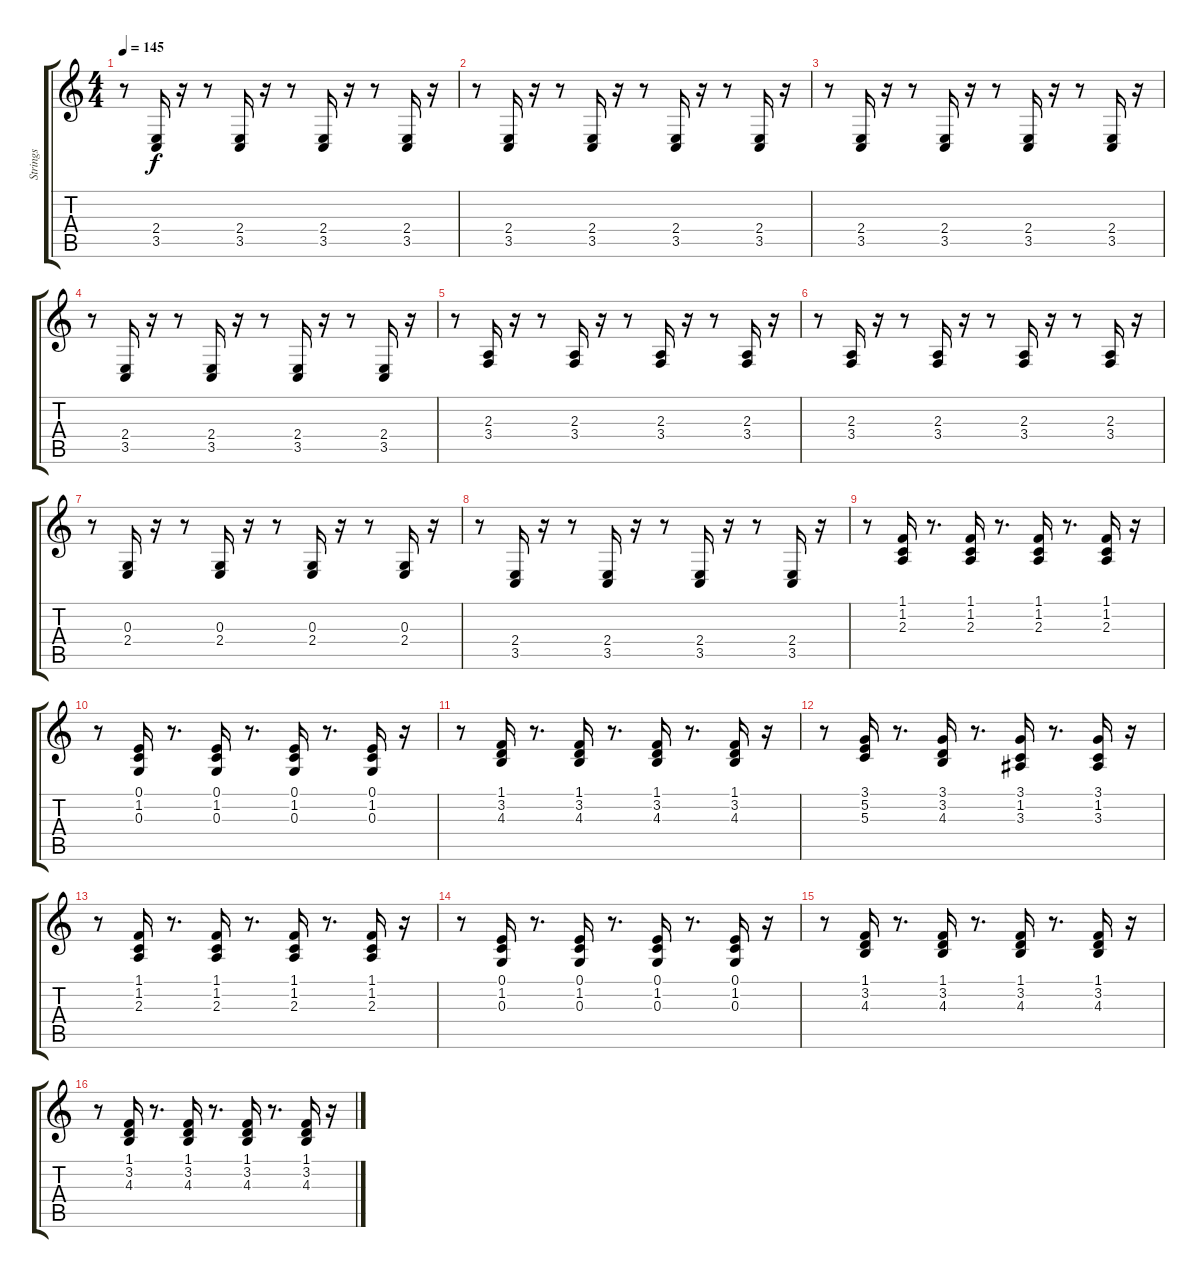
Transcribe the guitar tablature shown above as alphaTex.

\track ("Strings" "Strings") {instrument stringensemble1}
\staff {score tabs}
\tuning (E4 B3 G3 D3 A2 E2) {hide}
\ts (4 4)
\tempo 145
\clef g2
\ks c
r.8{dy f} (2.4 3.5).16 r.16 r.8 (2.4 3.5).16 r.16 r.8 (2.4 3.5).16 r.16 r.8 (2.4 3.5).16 r.16 |
r.8 (2.4 3.5).16 r.16 r.8 (2.4 3.5).16 r.16 r.8 (2.4 3.5).16 r.16 r.8 (2.4 3.5).16 r.16 |
r.8 (2.4 3.5).16 r.16 r.8 (2.4 3.5).16 r.16 r.8 (2.4 3.5).16 r.16 r.8 (2.4 3.5).16 r.16 |
r.8 (2.4 3.5).16 r.16 r.8 (2.4 3.5).16 r.16 r.8 (2.4 3.5).16 r.16 r.8 (2.4 3.5).16 r.16 |
r.8 (2.3 3.4).16 r.16 r.8 (2.3 3.4).16 r.16 r.8 (2.3 3.4).16 r.16 r.8 (2.3 3.4).16 r.16 |
r.8 (2.3 3.4).16 r.16 r.8 (2.3 3.4).16 r.16 r.8 (2.3 3.4).16 r.16 r.8 (2.3 3.4).16 r.16 |
r.8 (0.3 2.4).16 r.16 r.8 (0.3 2.4).16 r.16 r.8 (0.3 2.4).16 r.16 r.8 (0.3 2.4).16 r.16 |
r.8 (2.4 3.5).16 r.16 r.8 (2.4 3.5).16 r.16 r.8 (2.4 3.5).16 r.16 r.8 (2.4 3.5).16 r.16 |
r.8 (1.1 1.2 2.3).16 r.8{d} (1.1 1.2 2.3).16 r.8{d} (1.1 1.2 2.3).16 r.8{d} (1.1 1.2 2.3).16 r.16 |
r.8 (0.1 1.2 0.3).16 r.8{d} (0.1 1.2 0.3).16 r.8{d} (0.1 1.2 0.3).16 r.8{d} (0.1 1.2 0.3).16 r.16 |
r.8 (1.1 3.2 4.3).16 r.8{d} (1.1 3.2 4.3).16 r.8{d} (1.1 3.2 4.3).16 r.8{d} (1.1 3.2 4.3).16 r.16 |
r.8 (3.1 5.2 5.3).16 r.8{d} (3.1 3.2 4.3).16 r.8{d} (3.1 1.2 3.3).16 r.8{d} (3.1 1.2 3.3).16 r.16 |
r.8 (1.1 1.2 2.3).16 r.8{d} (1.1 1.2 2.3).16 r.8{d} (1.1 1.2 2.3).16 r.8{d} (1.1 1.2 2.3).16 r.16 |
r.8 (0.1 1.2 0.3).16 r.8{d} (0.1 1.2 0.3).16 r.8{d} (0.1 1.2 0.3).16 r.8{d} (0.1 1.2 0.3).16 r.16 |
r.8 (1.1 3.2 4.3).16 r.8{d} (1.1 3.2 4.3).16 r.8{d} (1.1 3.2 4.3).16 r.8{d} (1.1 3.2 4.3).16 r.16 |
r.8 (1.1 3.2 4.3).16 r.8{d} (1.1 3.2 4.3).16 r.8{d} (1.1 3.2 4.3).16 r.8{d} (1.1 3.2 4.3).16 r.16
